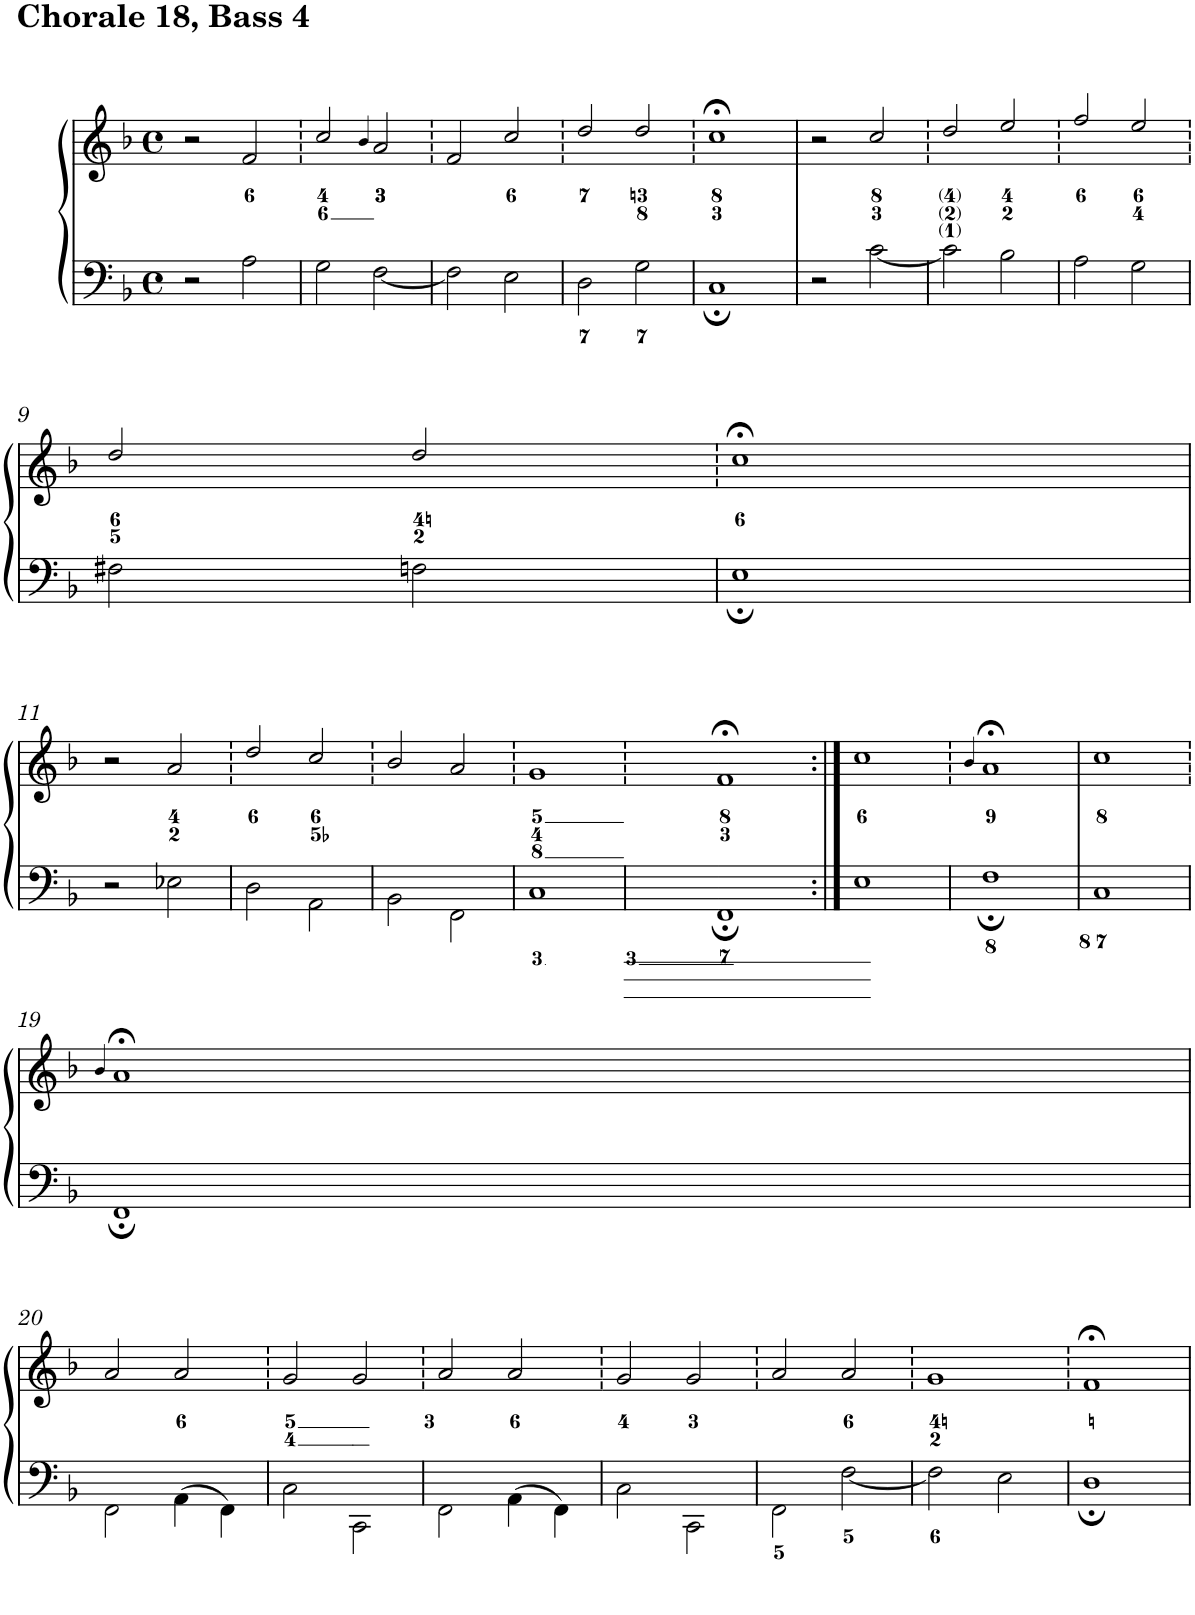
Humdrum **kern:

**kern	**kern
*part1	*part1
*staff2	*staff1
*I"Piano	*
*I'Pno.	*
*clefF4	*clefG2
*k[b-]	*k[b-]
*F:	*F:
*M4/4	*M4/4
*met(c)	*met(c)
=1	=1
2r	2r
2A\	2f/
=2	=2
2G\	2cc/
.	4qb-/
[<2F\	2a/
=3	=3
2F\]	2f/
2E\	2cc/
=4	=4
2D\	2dd/
2G\	2dd/
=5	=5
1C;	1cc;<
=6	=6
2r	2r
[<2c\	2cc/
=7	=7
2c\]	2dd/
2B-\	2ee/
=8	=8
2A\	2ff/
2G\	2ee/
!!LO:LB:g=z
=9	=9
2F#X\	2dd/
2Fn\	2dd/
=10	=10
1E;	1cc;<
!!LO:LB:g=z
=11	=11
2r	2r
2E-X\	2a/
=12	=12
2D\	2dd/
2AA\	2cc/
=13	=13
2BB-\	2b-/
2FF\	2a/
=14	=14
1C	1g
=15	=15
1FF;	1f;<
=16:|!	=16:|!
1E	1cc
=17	=17
.	4qb-/
1F;	1a;<
=18	=18
1C	1cc
!!LO:LB:g=z
=19	=19
.	4qb-/
1FF;	1a;<
!!LO:LB:g=z
=20	=20
2FF\	2a/
4AA\	2a/
4FF\	.
=21	=21
2C\	2g/
2CC\	2g/
=22	=22
2FF\	2a/
4AA\	2a/
4FF\	.
=23	=23
2C\	2g/
2CC\	2g/
=24	=24
2FF\	2a/
[<2F\	2a/
=25	=25
2F\]	1g
2E\	.
=26	=26
1D;	1f;<
=	=
*-	*-
